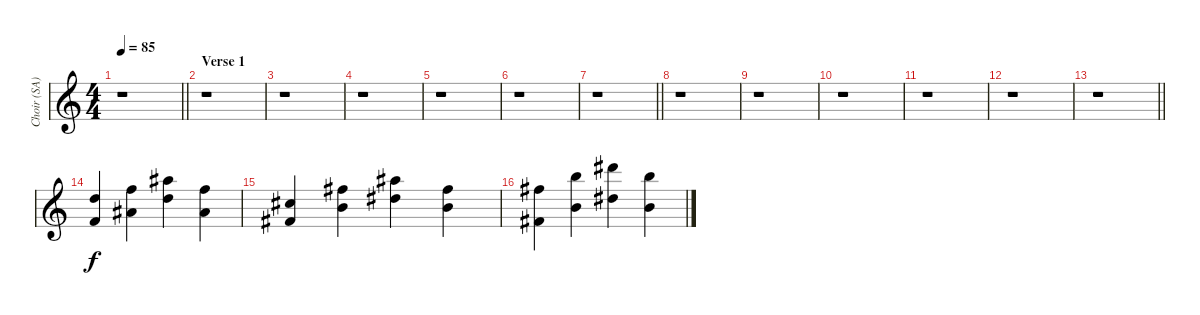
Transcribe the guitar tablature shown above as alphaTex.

\track ("Choir (SA)" "Choir (SA)") {instrument choiraahs}
\staff {score}
\tuning (E4 B3 G3 D3 A2 E2 B1) {hide}
\ts (4 4)
\tempo 85
\clef g2
\barLineRight lightlight
\ks c
r.1{dy f} |
\section ("" "Verse 1")
r.1 |
r.1 |
r.1 |
r.1 |
r.1 |
\barLineRight lightlight
r.1 |
r.1 |
r.1 |
r.1 |
r.1 |
r.1 |
\barLineRight lightlight
r.1 |
(1.1 15.2).4 (6.1 18.2).4 (10.1 23.2).4 (6.1 18.2).4 |
(2.1 14.2).4 (7.1 19.2).4 (11.1 23.2).4 (7.1 19.2).4 |
(2.1 19.2).4 (7.1 24.2).4 (11.1 28.2).4 (7.1 24.2).4
